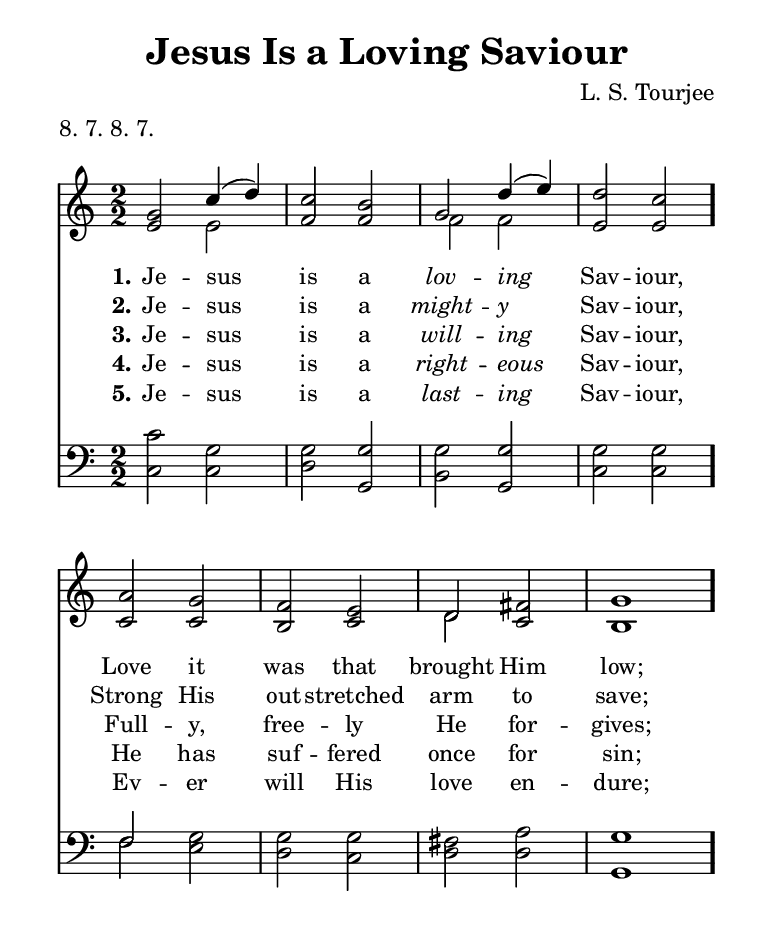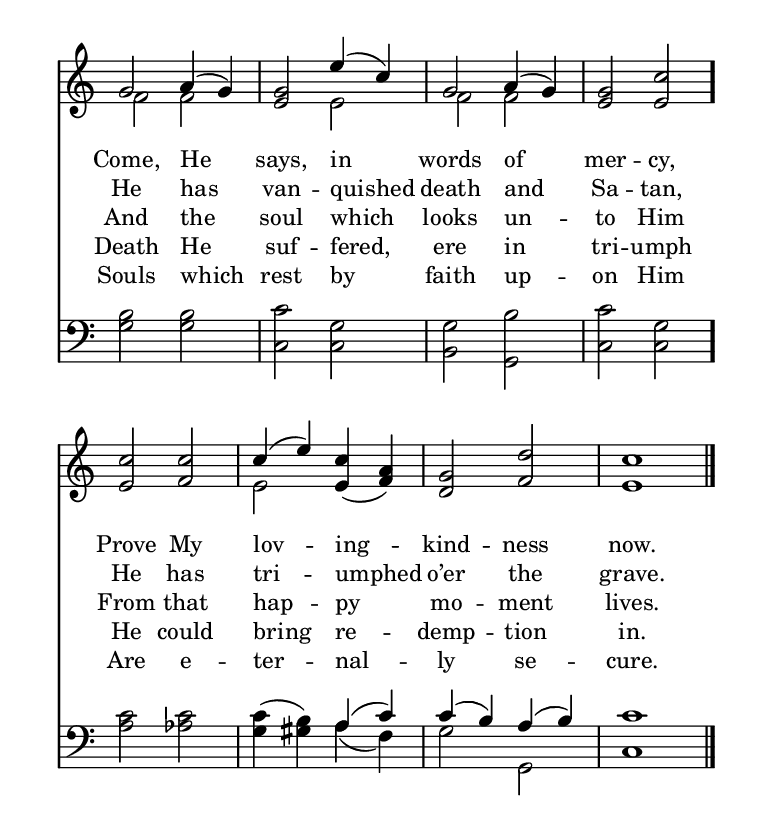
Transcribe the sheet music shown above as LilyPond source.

\include "common/global.ily"
\paper {
  \include "common/paper.ily"
  ragged-bottom = ##t
  ragged-last-bottom = ##t
  systems-per-page = #(cond (is-eogsized 2) (#t #f))
}

\header{
  %gospel
  hymnnumber = "22"
  title = "Jesus Is a Loving Saviour"
  tunename = "Wellesley"
  meter = "8. 7. 8. 7."
  poet = ""
  composer = "L. S. Tourjee"
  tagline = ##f
}

% for fermata in MIDI
ta = { \tempo 2=76 }
tb = { \tempo 2=38 }

patternAA = { c2 c4( c4) | c2 c2 } %
patternAB = { c2 c2 }
patternAC = { c2 c4( c4) | c2 c4( c4) | c2 c4( c4) | c2 c2} %
patternAD = { c2 c2 | c4( c4) c4( c4) | c2 c2 | c1 } %
patternAE = { c2 c2 | c2 c4( c4) | c2 c2 | c1 } %
patternAF = { c2 c2 | c4( c4) c4( c4) | c4( c4) c4( c4) | c1 } %
patternAG = { c2 c2 | c2 c2 | c2 c2 | c1 }

global = {
  \include "common/overrides.ily"
  \override Staff.TimeSignature.style = #'numbered
  \time 2/2
  \override Score.MetronomeMark.transparent = ##t % hide all fermata changes too
  \ta
  \key c \major
  %\partial 4
  \autoBeamOff
}

notesSoprano = {
\global
\relative c'' {

  \changePitch \patternAA { g c d | c b     | g d' e | d c }
  \changePitch \patternAG { a g   | f e     | d fis  | g   }
  \changePitch \patternAC { g a g | g e' c  | g a g  | g c }
  \changePitch \patternAD { c c   | c e c a | g d'   | c   }

  \bar "|."

}
}

notesAlto = {
\global
\relative e' {

  \changePitch \patternAB { e e | f f   | f f | e e }
  \changePitch \patternAG { c c | b c   | d c | b   }
  \changePitch \patternAB { f' f | e e   | f f | e e }
  \changePitch \patternAE { e f | e e f | d f | e   }

}
}

notesTenor = {
\global
\relative a {

  \changePitch \patternAB { c g | g g     | g g     | g g }
  \changePitch \patternAG { f g | g g     | fis a   | g   }
  \changePitch \patternAB { b b | c g     | g b     | c g }
  \changePitch \patternAF { c c | c b a c | c b a b | c   }

}
}

notesBass = {
\global
\relative f {

  \changePitch \patternAB { c c    | d g,      | b g  | c c }
  \changePitch \patternAG { f e    | d c       | d d  | g,  }
  \changePitch \patternAB { g' g   | c, c      | b g  | c c }
  \changePitch \patternAD { a' aes | g gis a f | g g, | c   }

}
}

wordsA = \lyricmode {
\set stanza = "1."

Je -- sus is a { \italicsOn } lov -- ing { \italicsOff } Sav -- iour, \bar "."
Love it was that brought Him low; \bar "." \break
Come, He says, in words of mer -- cy, \bar "."
Prove My lov -- ing -- kind -- ness now. \bar "." \break

}

wordsB = \lyricmode {
\set stanza = "2."

Je -- sus is a { \italicsOn } might -- y { \italicsOff } Sav -- iour,
Strong His out -- stretched arm to save;
He has van -- quished death and Sa -- tan,
He has tri -- umphed o’er the grave.

}

wordsC = \lyricmode {
\set stanza = "3."

Je -- sus is a { \italicsOn } will -- ing { \italicsOff } Sav -- iour,
Full -- y, free -- ly He for -- gives;
And the soul which looks un -- to Him
From that hap -- py mo -- ment lives.

}

wordsD = \lyricmode {
\set stanza = "4."

Je -- sus is a { \italicsOn } right -- eous { \italicsOff } Sav -- iour,
He has suf -- fered once for sin;
Death He suf -- fered, ere in tri -- umph
He could bring re -- demp -- tion in.

}

wordsE = \lyricmode {
\set stanza = "5."

Je -- sus is a { \italicsOn } last -- ing { \italicsOff } Sav -- iour,
Ev -- er will His love en -- dure;
Souls which rest by faith up -- on Him
Are e -- ter -- nal -- ly se -- cure.

}

\score {
  \context ChoirStaff <<
    \context Staff = upper <<
      \set Staff.autoBeaming = ##f
      \set ChoirStaff.systemStartDelimiter = #'SystemStartBar
      \set ChoirStaff.printPartCombineTexts = ##f
      \partcombine #'(2 . 9) \notesSoprano \notesAlto
      \context NullVoice = sopranos { \voiceOne << \notesSoprano >> }
      \context NullVoice = altos { \voiceTwo << \notesAlto >> }
      \context Lyrics = one   \lyricsto sopranos \wordsA
      \context Lyrics = two   \lyricsto sopranos \wordsB
      \context Lyrics = three \lyricsto sopranos \wordsC
      \context Lyrics = four  \lyricsto sopranos \wordsD
      \context Lyrics = five  \lyricsto sopranos \wordsE
    >>
    \context Staff = men <<
      \set Staff.autoBeaming = ##f
      \clef bass
      \set ChoirStaff.printPartCombineTexts = ##f
      \partcombine #'(2 . 9) \notesTenor \notesBass
      \context NullVoice = tenors { \voiceOne << \notesTenor >> }
      \context NullVoice = basses { \voiceTwo << \notesBass >> }
    >>
  >>
  \layout {
    \include "common/layout.ily"
  }
  \midi{
    \include "common/midi.ily"
  }
}

\version "2.19.49"  % necessary for upgrading to future LilyPond versions.

% vi:set et ts=2 sw=2 ai nocindent syntax=lilypond:
